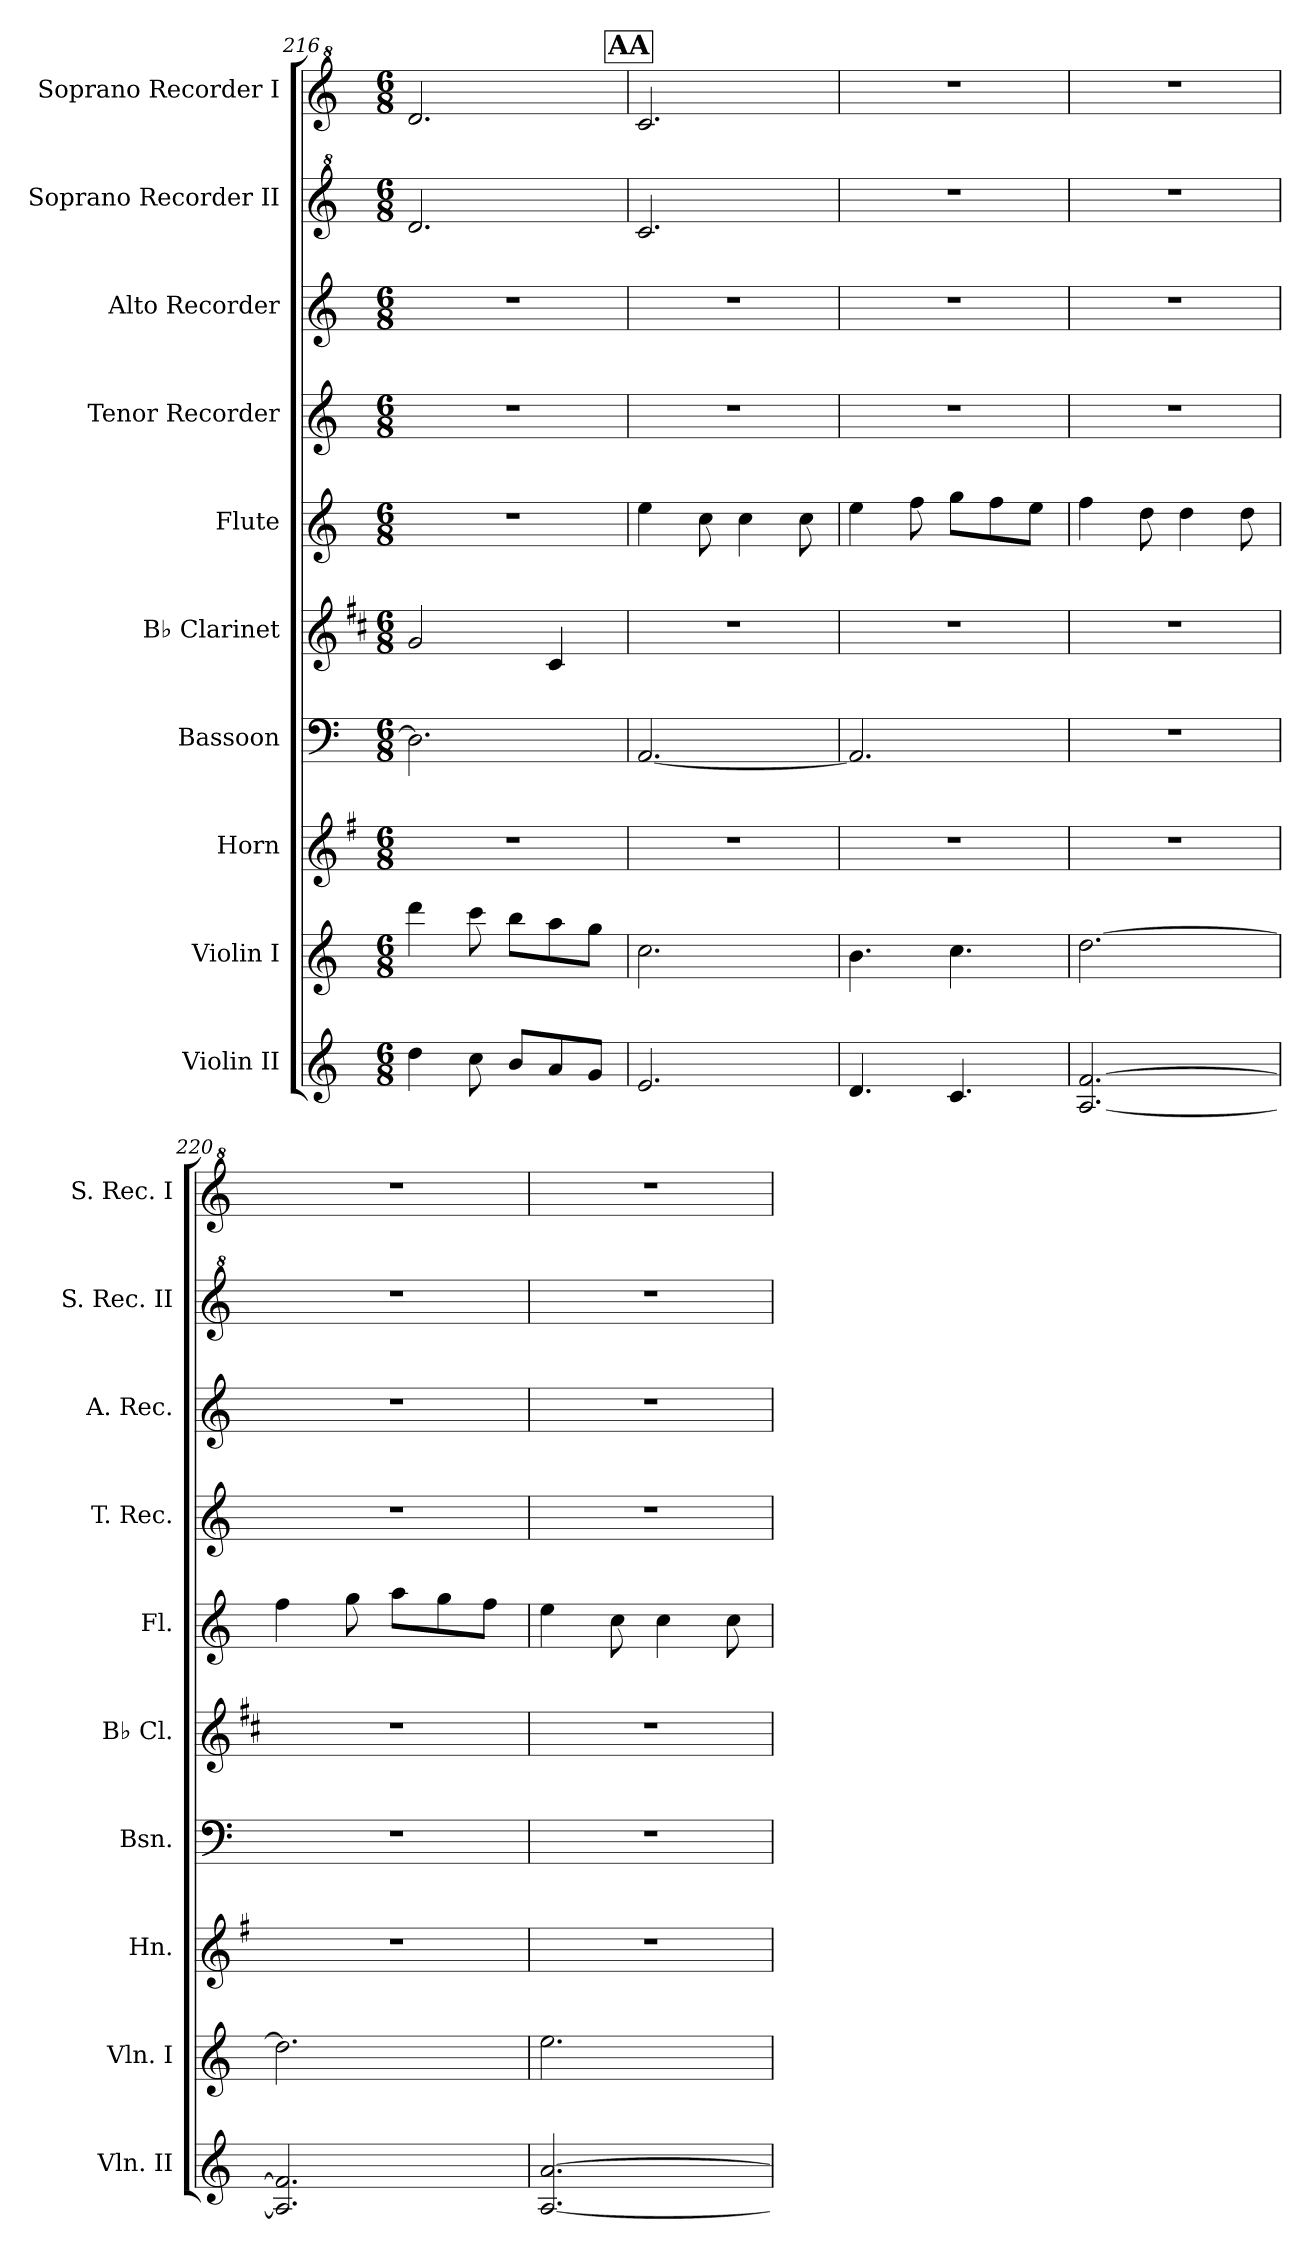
**kern	**kern	**kern	**kern	**kern	**kern	**kern	**kern	**kern	**kern
*part10	*part9	*part8	*part7	*part6	*part5	*part4	*part3	*part2	*part1
*staff10	*staff9	*staff8	*staff7	*staff6	*staff5	*staff4	*staff3	*staff2	*staff1
*I"Violin II	*I"Violin I	*I"Horn	*I"Bassoon	*I"B♭ Clarinet	*I"Flute	*I"Tenor Recorder	*I"Alto Recorder	*I"Soprano Recorder II	*I"Soprano Recorder I
*I'Vln. II	*I'Vln. I	*I'Hn.	*I'Bsn.	*I'B♭ Cl.	*I'Fl.	*I'T. Rec.	*I'A. Rec.	*I'S. Rec. II	*I'S. Rec. I
*clefG2	*clefG2	*clefG2	*clefF4	*clefG2	*clefG2	*clefG2	*clefG2	*clefG^2	*clefG^2
*	*	*ITrd4c7	*	*ITrd1c2	*	*	*	*	*
*k[]	*k[]	*k[]	*k[]	*k[]	*k[]	*k[]	*k[]	*k[]	*k[]
*C:	*C:	*C:	*C:	*C:	*C:	*C:	*C:	*C:	*C:
*M6/8	*M6/8	*M6/8	*M6/8	*M6/8	*M6/8	*M6/8	*M6/8	*M6/8	*M6/8
=216	=216	=216	=216	=216	=216	=216	=216	=216	=216
4dd\	4ddd\	2.r	2.D\]	2f/	2.r	2.r	2.r	2.dd/	2.dd/
8cc\	8ccc\	.	.	.	.	.	.	.	.
8b/L	8bb\L	.	.	.	.	.	.	.	.
8a/	8aa\	.	.	4B/	.	.	.	.	.
8g/J	8gg\J	.	.	.	.	.	.	.	.
!!LO:REH:place=s1:a:t=AA
=217	=217	=217	=217	=217	=217	=217	=217	=217	=217
2.e/	2.cc\	2.r	[2.AA/	2.r	4ee\	2.r	2.r	2.cc/	2.cc/
.	.	.	.	.	8cc\	.	.	.	.
.	.	.	.	.	4cc\	.	.	.	.
.	.	.	.	.	8cc\	.	.	.	.
!!LO:PB:g=z
=218	=218	=218	=218	=218	=218	=218	=218	=218	=218
4.d/	4.b\	2.r	2.AA/]	2.r	4ee\	2.r	2.r	2.r	2.r
.	.	.	.	.	8ff\	.	.	.	.
4.c/	4.cc\	.	.	.	8gg\L	.	.	.	.
.	.	.	.	.	8ff\	.	.	.	.
.	.	.	.	.	8ee\J	.	.	.	.
=219	=219	=219	=219	=219	=219	=219	=219	=219	=219
[2.A/ [2.f/	[2.dd\	2.r	2.r	2.r	4ff\	2.r	2.r	2.r	2.r
.	.	.	.	.	8dd\	.	.	.	.
.	.	.	.	.	4dd\	.	.	.	.
.	.	.	.	.	8dd\	.	.	.	.
=220	=220	=220	=220	=220	=220	=220	=220	=220	=220
2.A/] 2.f/]	2.dd\]	2.r	2.r	2.r	4ff\	2.r	2.r	2.r	2.r
.	.	.	.	.	8gg\	.	.	.	.
.	.	.	.	.	8aa\L	.	.	.	.
.	.	.	.	.	8gg\	.	.	.	.
.	.	.	.	.	8ff\J	.	.	.	.
=221	=221	=221	=221	=221	=221	=221	=221	=221	=221
[2.A/ [2.a/	2.ee\	2.r	2.r	2.r	4ee\	2.r	2.r	2.r	2.r
.	.	.	.	.	8cc\	.	.	.	.
.	.	.	.	.	4cc\	.	.	.	.
.	.	.	.	.	8cc\	.	.	.	.
=	=	=	=	=	=	=	=	=	=
*-	*-	*-	*-	*-	*-	*-	*-	*-	*-
